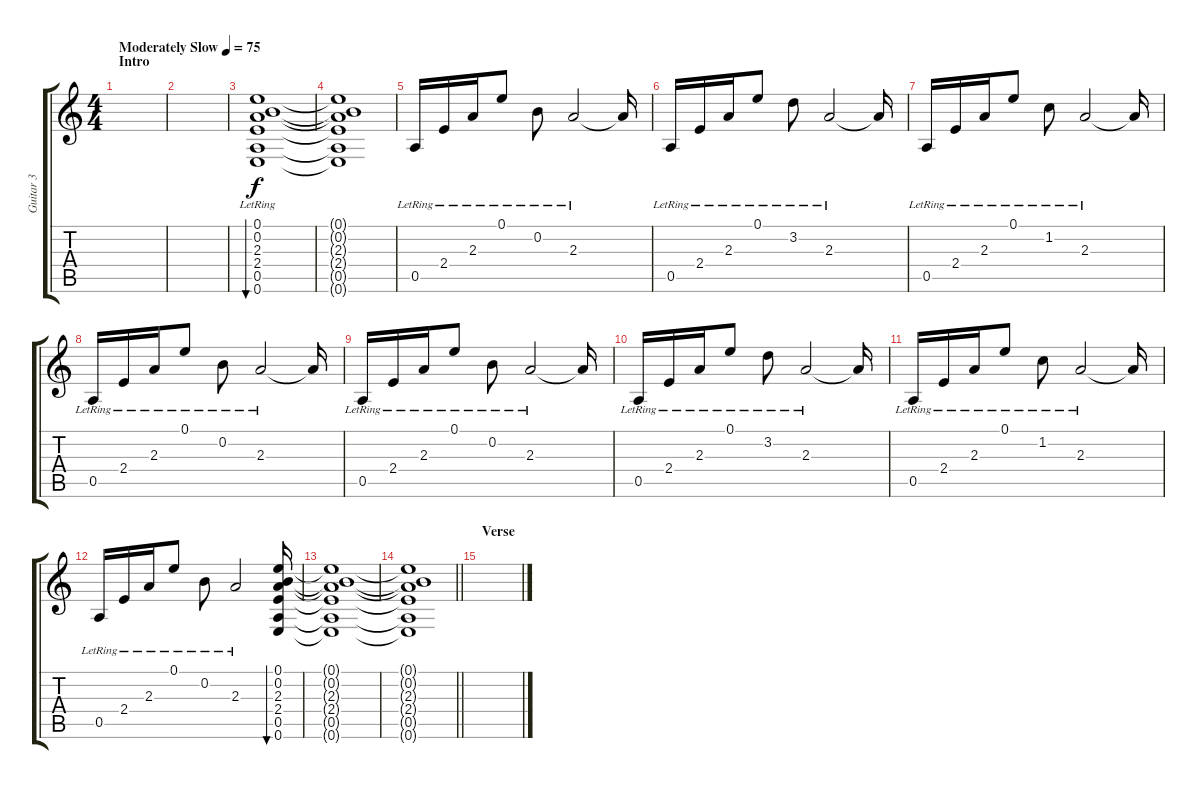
\track ("Guitar 3" "Guitar 3") {instrument acousticguitarsteel}
\staff {score tabs}
\tuning (E4 B3 G3 D3 A2 E2) {hide}
\ts (4 4)
\section ("" "Intro")
\tempo (75 "Moderately Slow")
\clef g2
\ks c
|
|
(0.1{lr} 0.2{lr} 2.3{lr} 2.4{lr} 0.5{lr} 0.6{lr}).1{bu 480} |
(0.1{t} 0.2{t} 2.3{t} 2.4{t} 0.5{t} 0.6{t}).1 |
0.5{lr}.16 2.4{lr}.16 2.3{lr}.16 0.1{lr}.8 0.2{lr}.8 2.3{lr}.2 2.3{t}.16 |
0.5{lr}.16 2.4{lr}.16 2.3{lr}.16 0.1{lr}.8 3.2{lr}.8 2.3{lr}.2 2.3{t}.16 |
0.5{lr}.16 2.4{lr}.16 2.3{lr}.16 0.1{lr}.8 1.2{lr}.8 2.3{lr}.2 2.3{t}.16 |
0.5{lr}.16 2.4{lr}.16 2.3{lr}.16 0.1{lr}.8 0.2{lr}.8 2.3{lr}.2 2.3{t}.16 |
0.5{lr}.16 2.4{lr}.16 2.3{lr}.16 0.1{lr}.8 0.2{lr}.8 2.3{lr}.2 2.3{t}.16 |
0.5{lr}.16 2.4{lr}.16 2.3{lr}.16 0.1{lr}.8 3.2{lr}.8 2.3{lr}.2 2.3{t}.16 |
0.5{lr}.16 2.4{lr}.16 2.3{lr}.16 0.1{lr}.8 1.2{lr}.8 2.3{lr}.2 2.3{t}.16 |
0.5{lr}.16 2.4{lr}.16 2.3{lr}.16 0.1{lr}.8 0.2{lr}.8 2.3{lr}.2 (0.1 0.2 2.3 2.4 0.5 0.6).16{bu 480} |
(0.1{t} 0.2{t} 2.3{t} 2.4{t} 0.5{t} 0.6{t}).1 |
\barLineRight lightlight
(0.1{t} 0.2{t} 2.3{t} 2.4{t} 0.5{t} 0.6{t}).1 |
\section ("" "Verse")
